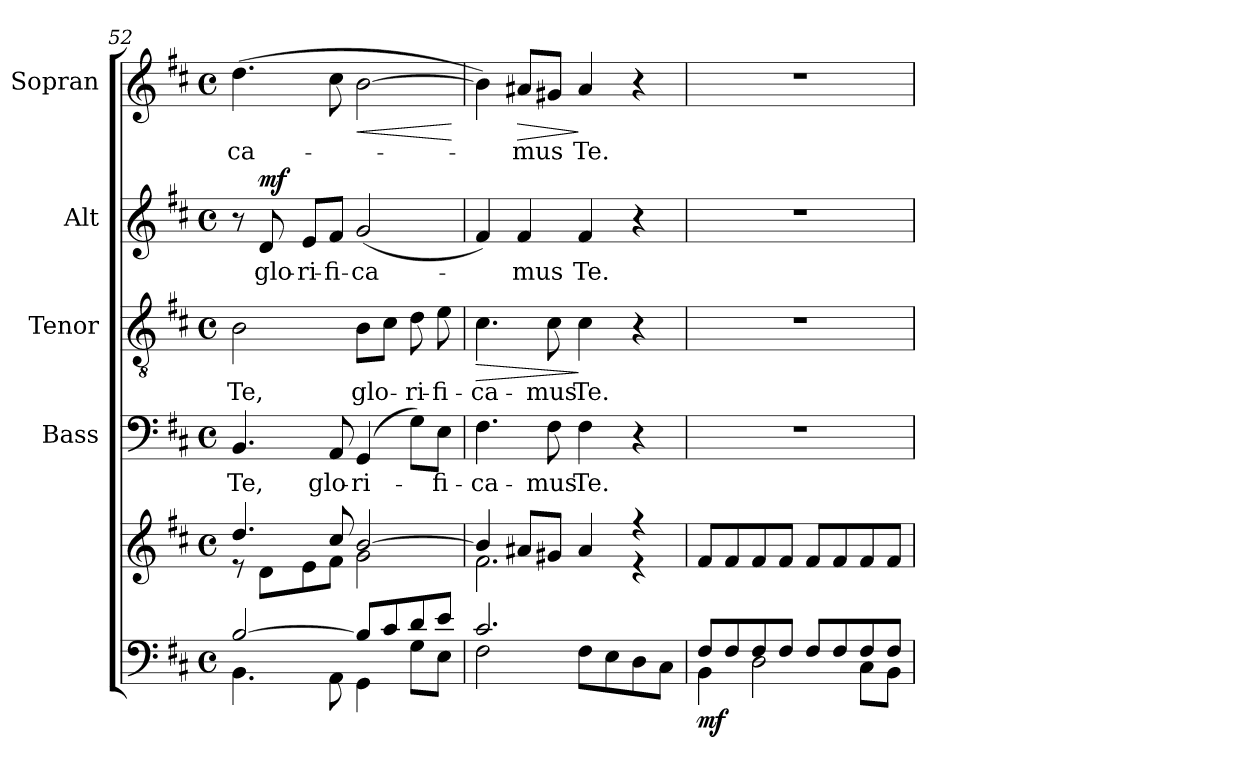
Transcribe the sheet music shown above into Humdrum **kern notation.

**kern	**kern	**dynam	**kern	**text	**kern	**text	**dynam	**kern	**text	**dynam	**kern	**text	**dynam
*part5	*part5	*part5	*part4	*part4	*part3	*part3	*part3	*part2	*part2	*part2	*part1	*part1	*part1
*staff6	*staff5	*staff5/6	*staff4	*staff4	*staff3	*staff3	*staff3	*staff2	*staff2	*staff2	*staff1	*staff1	*staff1
*	*	*	*I"Bass	*	*I"Tenor	*	*	*I"Alt	*	*	*I"Sopran	*	*
*	*	*	*I'B.	*	*I'T.	*	*	*I'A.	*	*	*I'S.	*	*
*clefF4	*clefG2	*	*clefF4	*	*clefGv2	*	*	*clefG2	*	*	*clefG2	*	*
*k[f#c#]	*k[f#c#]	*	*k[f#c#]	*	*k[f#c#]	*	*	*k[f#c#]	*	*	*k[f#c#]	*	*
*D:	*D:	*	*D:	*	*D:	*	*	*D:	*	*	*D:	*	*
*M4/4	*M4/4	*	*M4/4	*	*M4/4	*	*	*M4/4	*	*	*M4/4	*	*
*met(c)	*met(c)	*	*met(c)	*	*met(c)	*	*	*met(c)	*	*	*met(c)	*	*
=52	=52	=52	=52	=52	=52	=52	=52	=52	=52	=52	=52	=52	=52
*^	*^	*	*	*	*	*	*	*	*	*	*	*	*
!	!	!	!	!	!	!LO:LY:b	!	!LO:LY:b	!	!	!	!	!	!LO:LY:b	!
[>2B/	4.BB\	4.dd/	8rd	.	4.BB/	Te,	2B\	Te,	.	8r	.	.	(>4.dd\	-ca-	.
!	!	!	!	!	!	!	!	!	!	!	!LO:LY:b	!LO:DY:a	!	!	!
.	.	.	8d\L	.	.	.	.	.	.	8d/	glo-	mf	.	.	.
!	!	!	!	!	!	!	!	!	!	!	!LO:LY:b	!	!	!	!
.	.	.	8e\	.	.	.	.	.	.	8e/L	-ri-	.	.	.	.
!	!	!	!	!	!	!LO:LY:b	!	!	!	!	!LO:LY:b	!	!	!	!
.	8AA\	8cc#/	8f#\J	.	8AA/	glo-	.	.	.	8f#/J	-fi-	.	8cc#\	.	.
!	!	!	!	!	!	!LO:LY:b	!	!LO:LY:b	!	!	!LO:LY:b	!	!	!	!LO:HP:b
8B/L]	4GG\	[>2b/	2g\	.	(4GG/	-ri-	8B\L	glo-	.	(<2g/	-ca-	.	[2b\	.	<
8c#/	.	.	.	.	.	.	8c#\J	.	.	.	.	.	.	.	.
!	!	!	!	!	!	!	!	!LO:LY:b	!	!	!	!	!	!	!
8d/	8G\L	.	.	.	8G\L)	.	8d\	-ri-	.	.	.	.	.	.	.
!	!	!	!	!	!	!LO:LY:b	!	!LO:LY:b	!	!	!	!	!	!	!
8e/J	8E\J	.	.	.	8E\J	-fi-	8e\	-fi-	.	.	.	.	.	.	.
*v	*v	*	*	*	*	*	*	*	*	*	*	*	*	*	*
*	*v	*v	*	*	*	*	*	*	*	*	*	*	*	*
.	.	.	.	.	.	.	.	.	.	.	.	.	[
=53	=53	=53	=53	=53	=53	=53	=53	=53	=53	=53	=53	=53	=53
*^	*^	*	*	*	*	*	*	*	*	*	*	*	*
!	!	!	!	!	!	!LO:LY:b	!	!LO:LY:b	!LO:HP:b	!	!	!	!	!	!
2.c#/	2F#\	4b/]	2.f#\	.	4.F#\	-ca-	4.c#\	-ca-	>	4f#/)	.	.	4b\])	.	.
!	!	!	!	!	!	!	!	!	!	!	!LO:LY:b	!	!	!LO:LY:b	!LO:HP:b
.	.	8a#X/L	.	.	.	.	.	.	.	4f#/	-mus	.	8a#X/L	-mus	>
!	!	!	!	!	!	!LO:LY:b	!	!LO:LY:b	!	!	!	!	!	!	!
.	.	8g#X/J	.	.	8F#\	-mus	8c#\	-mus	.	.	.	.	8g#X/J	.	.
!	!	!	!	!	!	!LO:LY:b	!	!LO:LY:b	!	!	!LO:LY:b	!	!	!LO:LY:b	!
.	8F#\L	4a#/	.	.	4F#\	Te.	4c#\	Te.	]	4f#/	Te.	.	4a#/	Te.	]
.	8E\	.	.	.	.	.	.	.	.	.	.	.	.	.	.
4ryy	8D\	4r	4r	.	4r	.	4r	.	.	4r	.	.	4r	.	.
.	8C#\J	.	.	.	.	.	.	.	.	.	.	.	.	.	.
*	*	*v	*v	*	*	*	*	*	*	*	*	*	*	*	*
!!LO:PB:g=z
=54	=54	=54	=54	=54	=54	=54	=54	=54	=54	=54	=54	=54	=54	=54
!	!	!	!LO:DY:b=2	!	!	!	!	!	!	!	!	!	!	!
8F#/L	4BB\	8f#/L	mf	1r	.	1r	.	.	1r	.	.	1r	.	.
8F#/	.	8f#/	.	.	.	.	.	.	.	.	.	.	.	.
8F#/	2D\	8f#/	.	.	.	.	.	.	.	.	.	.	.	.
8F#/J	.	8f#/J	.	.	.	.	.	.	.	.	.	.	.	.
8F#/L	.	8f#/L	.	.	.	.	.	.	.	.	.	.	.	.
8F#/	.	8f#/	.	.	.	.	.	.	.	.	.	.	.	.
8F#/	8C#\L	8f#/	.	.	.	.	.	.	.	.	.	.	.	.
8F#/J	8BB\J	8f#/J	.	.	.	.	.	.	.	.	.	.	.	.
*v	*v	*	*	*	*	*	*	*	*	*	*	*	*	*
=	=	=	=	=	=	=	=	=	=	=	=	=	=
*-	*-	*-	*-	*-	*-	*-	*-	*-	*-	*-	*-	*-	*-
